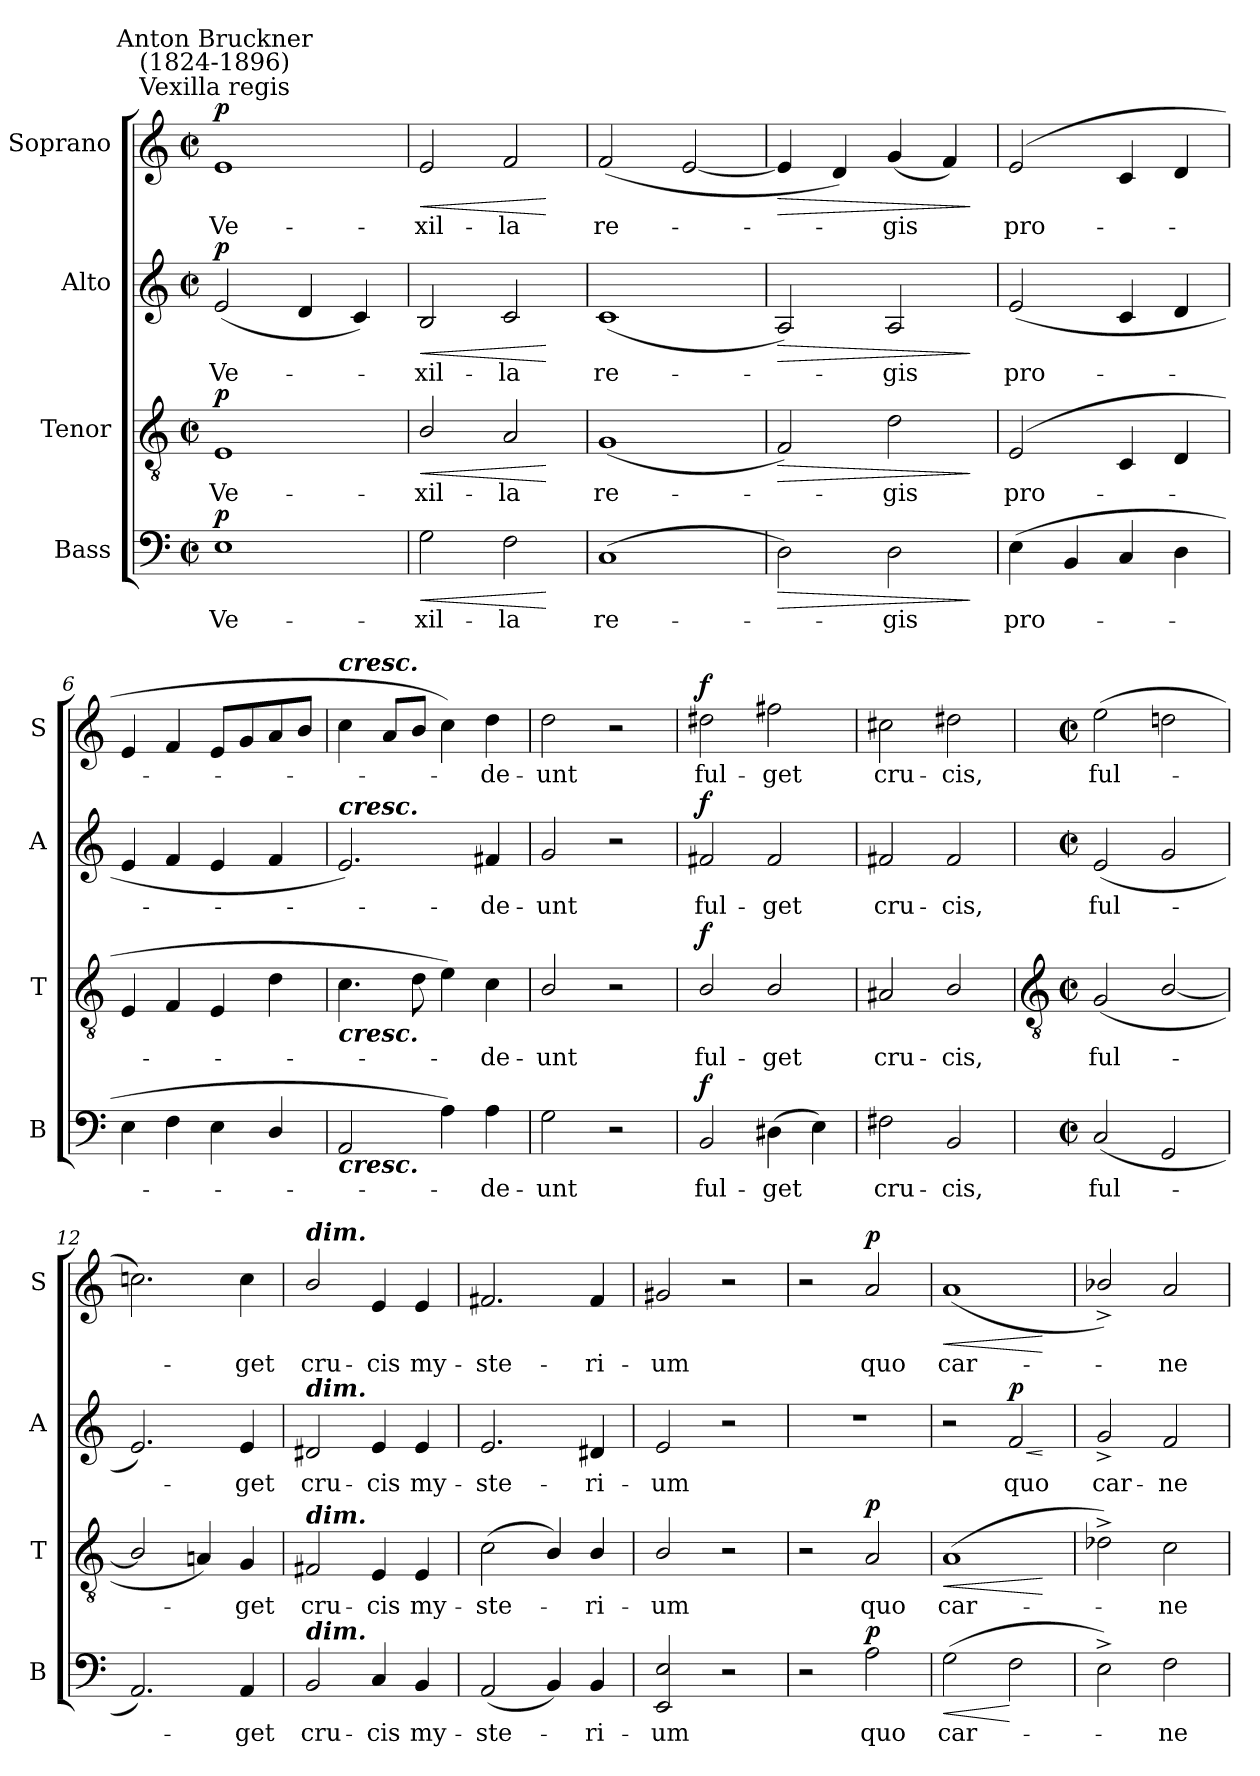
**kern	**text	**dynam	**kern	**text	**dynam	**kern	**text	**dynam	**kern	**text	**dynam
*part4	*part4	*part4	*part3	*part3	*part3	*part2	*part2	*part2	*part1	*part1	*part1
*staff4	*staff4	*staff4	*staff3	*staff3	*staff3	*staff2	*staff2	*staff2	*staff1	*staff1	*staff1
*I"Bass	*	*	*I"Tenor	*	*	*I"Alto	*	*	*I"Soprano	*	*
*I'B	*	*	*I'T	*	*	*I'A	*	*	*I'S	*	*
*clefF4	*	*	*clefGv2	*	*	*clefG2	*	*	*clefG2	*	*
*k[]	*	*	*k[]	*	*	*k[]	*	*	*k[]	*	*
*C:	*	*	*C:	*	*	*C:	*	*	*C:	*	*
*M2/2	*	*	*M2/2	*	*	*M2/2	*	*	*M2/2	*	*
*met(c|)	*	*	*met(c|)	*	*	*met(c|)	*	*	*met(c|)	*	*
=1	=1	=1	=1	=1	=1	=1	=1	=1	=1	=1	=1
!	!	!	!	!	!	!	!	!	!LO:TX:a:cj:t=Vexilla regis	!	!
!	!	!	!	!	!	!	!	!	!LO:TX:a:cj:t=Anton Bruckner\n(1824-1896)	!	!
!	!LO:LY:b	!LO:DY:b	!	!LO:LY:b	!LO:DY:b	!	!LO:LY:b	!LO:DY:b	!	!LO:LY:b	!LO:DY:b
1E	Ve-	p	1E	Ve-	p	(<2e	Ve-	p	1e	Ve-	p
.	.	.	.	.	.	4d	.	.	.	.	.
.	.	.	.	.	.	4c)	.	.	.	.	.
=2	=2	=2	=2	=2	=2	=2	=2	=2	=2	=2	=2
!	!LO:LY:b	!LO:HP:b	!	!LO:LY:b	!LO:HP:b	!	!LO:LY:b	!LO:HP:b	!	!LO:LY:b	!LO:HP:b
2G	-xil-	<	2B/	-xil-	<	2B	xil-	<	2e	-xil-	<
!	!LO:LY:b	!	!	!LO:LY:b	!	!	!LO:LY:b	!	!	!LO:LY:b	!
2F	-la	.	2A	-la	.	2c	-la	.	2f	-la	.
.	.	[	.	.	[	.	.	[	.	.	[
=3	=3	=3	=3	=3	=3	=3	=3	=3	=3	=3	=3
!	!LO:LY:b	!	!	!LO:LY:b	!	!	!LO:LY:b	!	!	!LO:LY:b	!
(>1C	re-	.	(<1G	re-	.	(<1c	re-	.	(<2f	re-	.
.	.	.	.	.	.	.	.	.	[2e	.	.
=4	=4	=4	=4	=4	=4	=4	=4	=4	=4	=4	=4
!	!	!LO:HP:b	!	!	!LO:HP:b	!	!	!LO:HP:b	!	!	!LO:HP:b
2D)	.	>	2F)	.	>	2A)	.	>	4e]	.	>
.	.	.	.	.	.	.	.	.	4d)	.	.
!	!LO:LY:b	!	!	!LO:LY:b	!	!	!LO:LY:b	!	!	!LO:LY:b	!
2D	gis	.	2d	gis	.	2A	gis	.	(<4g	gis	.
.	.	.	.	.	.	.	.	.	4f)	.	.
.	.	]	.	.	]	.	.	]	.	.	]
=5	=5	=5	=5	=5	=5	=5	=5	=5	=5	=5	=5
!	!LO:LY:b	!	!	!LO:LY:b	!	!	!LO:LY:b	!	!	!LO:LY:b	!
(>4E	pro-	.	(>2E	pro-	.	(<2e	pro-	.	(<2e	pro-	.
4BB	.	.	.	.	.	.	.	.	.	.	.
4C	.	.	4C	.	.	4c	.	.	4c	.	.
4D	.	.	4D	.	.	4d	.	.	4d	.	.
=6	=6	=6	=6	=6	=6	=6	=6	=6	=6	=6	=6
4E	.	.	4E	.	.	4e	.	.	4e	.	.
4F	.	.	4F	.	.	4f	.	.	4f	.	.
4E	.	.	4E	.	.	4e	.	.	8eL	.	.
.	.	.	.	.	.	.	.	.	8g	.	.
4D/	.	.	4d	.	.	4f	.	.	8a	.	.
.	.	.	.	.	.	.	.	.	8bJ	.	.
=7	=7	=7	=7	=7	=7	=7	=7	=7	=7	=7	=7
!	!	!	!	!	!	!	!	!	!LO:TX:a:Bi:t=cresc.	!	!
!	!	!	!	!	!	!LO:TX:a:Bi:t=cresc.	!	!	!	!	!
!	!	!	!LO:TX:b:Bi:t=cresc.	!	!	!	!	!	!	!	!
!LO:TX:b:Bi:t=cresc.	!	!	!	!	!	!	!	!	!	!	!
2AA	.	.	4.c	.	.	2.e)	.	.	4cc	.	.
.	.	.	.	.	.	.	.	.	8aL	.	.
.	.	.	8d	.	.	.	.	.	8bJ	.	.
4A)	.	.	4e)	.	.	.	.	.	4cc)	.	.
!	!LO:LY:b	!	!	!LO:LY:b	!	!	!LO:LY:b	!	!	!LO:LY:b	!
4A	de-	.	4c	de-	.	4f#X	de-	.	4dd	de-	.
=8	=8	=8	=8	=8	=8	=8	=8	=8	=8	=8	=8
!	!LO:LY:b	!	!	!LO:LY:b	!	!	!LO:LY:b	!	!	!LO:LY:b	!
2G	-unt	.	2B/	-unt	.	2g	-unt	.	2dd	-unt	.
2r	.	.	2r	.	.	2r	.	.	2r	.	.
=9	=9	=9	=9	=9	=9	=9	=9	=9	=9	=9	=9
!	!LO:LY:b	!LO:DY:b	!	!LO:LY:b	!LO:DY:b	!	!LO:LY:b	!LO:DY:b	!	!LO:LY:b	!LO:DY:b
2BB	ful-	f	2B/	ful-	f	2f#X	ful-	f	2dd#X	ful-	f
!	!LO:LY:b	!	!	!LO:LY:b	!	!	!LO:LY:b	!	!	!LO:LY:b	!
(>4D#X	-get	.	2B/	-get	.	2f#	-get	.	2ff#X	-get	.
4E)	.	.	.	.	.	.	.	.	.	.	.
=10	=10	=10	=10	=10	=10	=10	=10	=10	=10	=10	=10
!	!LO:LY:b	!	!	!LO:LY:b	!	!	!LO:LY:b	!	!	!LO:LY:b	!
2F#X	cru-	.	2A#X	cru-	.	2f#X	cru-	.	2cc#X	cru-	.
!	!LO:LY:b	!	!	!LO:LY:b	!	!	!LO:LY:b	!	!	!LO:LY:b	!
2BB	-cis,	.	2B/	-cis,	.	2f#	-cis,	.	2dd#X	-cis,	.
!!LO:LB:g=z
=11	=11	=11	=11	=11	=11	=11	=11	=11	=11	=11	=11
*	*	*	*clefGv2	*	*	*	*	*	*	*	*
*M2/2	*	*	*M2/2	*	*	*M2/2	*	*	*M2/2	*	*
*met(c|)	*	*	*met(c|)	*	*	*met(c|)	*	*	*met(c|)	*	*
!	!LO:LY:b	!	!	!LO:LY:b	!	!	!LO:LY:b	!	!	!LO:LY:b	!
(<2C	ful-	.	(<2G	ful-	.	(<2e	ful-	.	(>2ee	ful-	.
2GG	.	.	[2B/	.	.	2g	.	.	2ddn	.	.
=12	=12	=12	=12	=12	=12	=12	=12	=12	=12	=12	=12
2.AA)	.	.	2B/]	.	.	2.e)	.	.	2.ccn)	.	.
.	.	.	4An)	.	.	.	.	.	.	.	.
!	!LO:LY:b	!	!	!LO:LY:b	!	!	!LO:LY:b	!	!	!LO:LY:b	!
4AA	get	.	4G	get	.	4e	get	.	4cc	-get	.
=13	=13	=13	=13	=13	=13	=13	=13	=13	=13	=13	=13
!	!	!	!	!	!	!	!	!	!LO:TX:a:Bi:t=dim.	!	!
!	!	!	!	!	!	!LO:TX:a:Bi:t=dim.	!	!	!	!	!
!	!	!	!LO:TX:a:Bi:t=dim.	!	!	!	!	!	!	!	!
!LO:TX:a:Bi:t=dim.	!	!	!	!	!	!	!	!	!	!	!
!	!LO:LY:b	!	!	!LO:LY:b	!	!	!LO:LY:b	!	!	!LO:LY:b	!
2BB	cru-	.	2F#X	cru-	.	2d#X	cru-	.	2b/	cru-	.
!	!LO:LY:b	!	!	!LO:LY:b	!	!	!LO:LY:b	!	!	!LO:LY:b	!
4C	-cis	.	4E	-cis	.	4e	-cis	.	4e	-cis	.
!	!LO:LY:b	!	!	!LO:LY:b	!	!	!LO:LY:b	!	!	!LO:LY:b	!
4BB	my-	.	4E	my-	.	4e	my-	.	4e	my-	.
=14	=14	=14	=14	=14	=14	=14	=14	=14	=14	=14	=14
!	!LO:LY:b	!	!	!LO:LY:b	!	!	!LO:LY:b	!	!	!LO:LY:b	!
(<2AA	-ste-	.	(<2c	-ste-	.	2.e	-ste-	.	2.f#X	-ste-	.
4BB)	.	.	4B/)	.	.	.	.	.	.	.	.
!	!LO:LY:b	!	!	!LO:LY:b	!	!	!LO:LY:b	!	!	!LO:LY:b	!
4BB	ri-	.	4B/	ri-	.	4d#X	-ri-	.	4f#	-ri-	.
=15	=15	=15	=15	=15	=15	=15	=15	=15	=15	=15	=15
!	!LO:LY:b	!	!	!LO:LY:b	!	!	!LO:LY:b	!	!	!LO:LY:b	!
2EE 2E	-um	.	2B/	-um	.	2e	-um	.	2g#X	-um	.
2r	.	.	2r	.	.	2r	.	.	2r	.	.
=16	=16	=16	=16	=16	=16	=16	=16	=16	=16	=16	=16
2r	.	.	2r	.	.	1r	.	.	2r	.	.
!	!LO:LY:b	!LO:DY:b	!	!LO:LY:b	!LO:DY:b	!	!	!	!	!LO:LY:b	!LO:DY:b
2A	quo	p	2A	quo	p	.	.	.	2a	quo	p
=17	=17	=17	=17	=17	=17	=17	=17	=17	=17	=17	=17
!	!LO:LY:b	!LO:HP:b	!	!LO:LY:b	!LO:HP:b	!	!	!	!	!LO:LY:b	!LO:HP:b
(>2G	car-	<	(>1A	car-	<	2r	.	.	(<1a	car-	<
!	!	!	!	!	!	!	!LO:LY:b	!LO:HP:b	!	!	!
!	!	!	!	!	!	!	!	!LO:DY:n=1:b	!	!	!
2F	.	[	.	.	.	2f	quo	< p	.	.	.
.	.	.	.	.	[	.	.	[	.	.	[
=18	=18	=18	=18	=18	=18	=18	=18	=18	=18	=18	=18
!	!	!	!	!	!	!	!LO:LY:b	!	!	!	!
2E^)	.	.	2d-X^)	.	.	2g^	car-	.	2b-X^/)	.	.
!	!LO:LY:b	!	!	!LO:LY:b	!	!	!LO:LY:b	!	!	!LO:LY:b	!
2F	ne	.	2c	ne	.	2f	-ne	.	2a	ne	.
=	=	=	=	=	=	=	=	=	=	=	=
*-	*-	*-	*-	*-	*-	*-	*-	*-	*-	*-	*-
